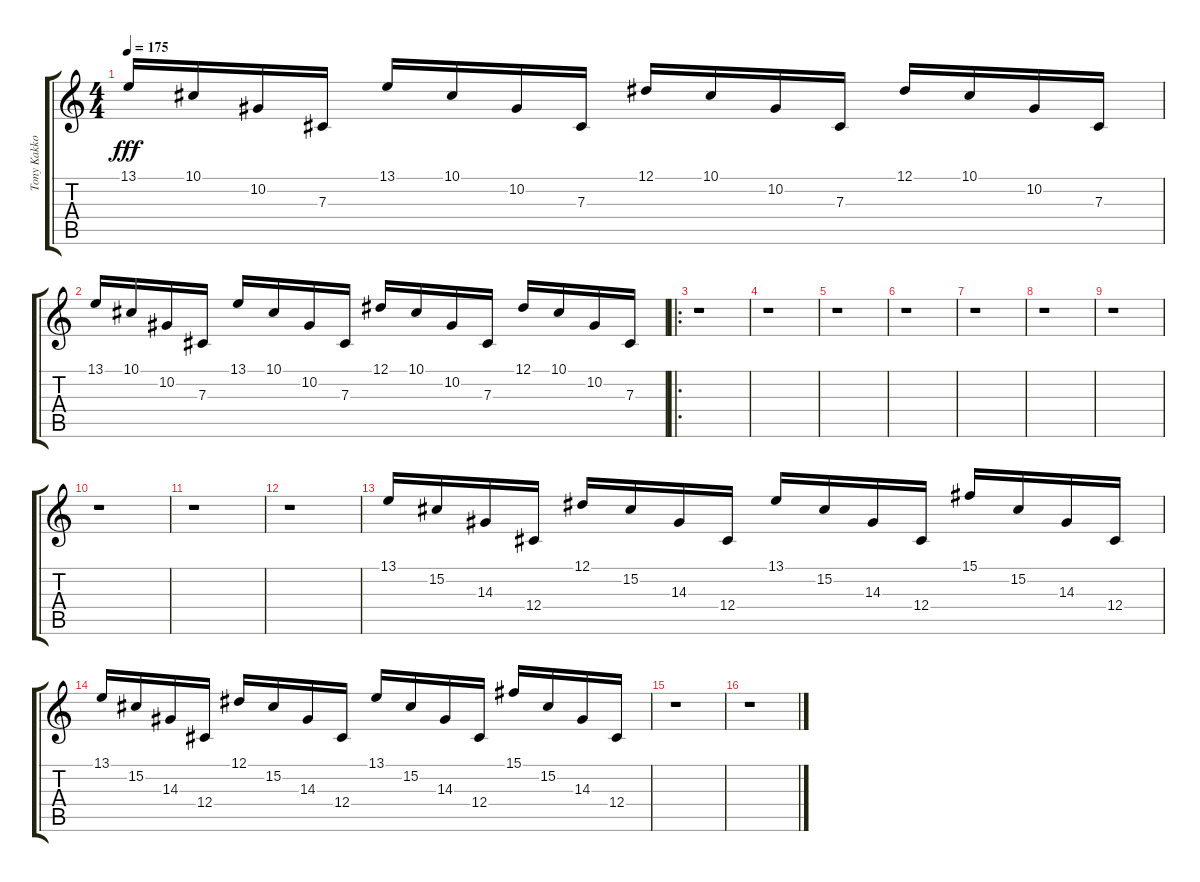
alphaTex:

\track ("Tony Kakko" "Tony Kakko") {instrument harpsichord}
\staff {score tabs}
\tuning (Eb4 Bb3 Gb3 Db3 Ab2 Eb2) {hide}
\ts (4 4)
\tempo 175
\clef g2
\ks c
13.1.16{dy fff} 10.1.16 10.2.16 7.3.16 13.1.16 10.1.16 10.2.16 7.3.16 12.1.16 10.1.16 10.2.16 7.3.16 12.1.16 10.1.16 10.2.16 7.3.16 |
13.1.16 10.1.16 10.2.16 7.3.16 13.1.16 10.1.16 10.2.16 7.3.16 12.1.16 10.1.16 10.2.16 7.3.16 12.1.16 10.1.16 10.2.16 7.3.16 |
\ro
r.1 |
r.1 |
r.1 |
r.1 |
r.1 |
r.1 |
r.1 |
r.1 |
r.1 |
r.1 |
13.1.16 15.2.16 14.3.16 12.4.16 12.1.16 15.2.16 14.3.16 12.4.16 13.1.16 15.2.16 14.3.16 12.4.16 15.1.16 15.2.16 14.3.16 12.4.16 |
13.1.16 15.2.16 14.3.16 12.4.16 12.1.16 15.2.16 14.3.16 12.4.16 13.1.16 15.2.16 14.3.16 12.4.16 15.1.16 15.2.16 14.3.16 12.4.16 |
r.1 |
r.1
